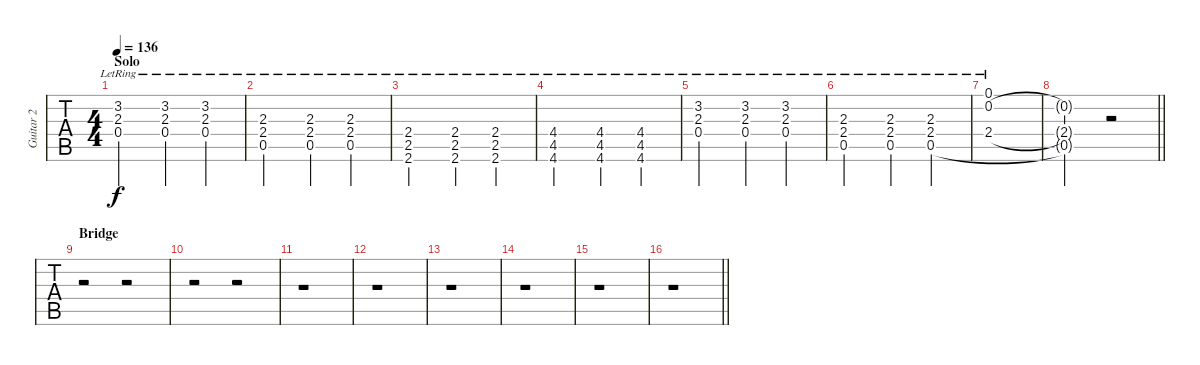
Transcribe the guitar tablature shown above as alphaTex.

\track ("Guitar 2" "Guitar 2") {instrument distortionguitar}
\staff {tabs}
\tuning (E4 B3 G3 D3 A2 D2) {hide}
\ts (4 4)
\section ("" "Solo")
\tempo 136
\clef g2
\ks c
(3.2{lr} 2.3{lr} 0.4{lr}).2{dy f} (3.2{lr} 2.3{lr} 0.4{lr}).4 (3.2{lr} 2.3{lr} 0.4{lr}).4 |
(2.3{lr} 2.4{lr} 0.5{lr}).2 (2.3{lr} 2.4{lr} 0.5{lr}).4 (2.3{lr} 2.4{lr} 0.5{lr}).4 |
(2.4{lr} 2.5{lr} 2.6).2 (2.4{lr} 2.5{lr} 2.6).4 (2.4{lr} 2.5{lr} 2.6).4 |
(4.4{lr} 4.5 4.6{lr}).2 (4.4{lr} 4.5{lr} 4.6{lr}).4 (4.4{lr} 4.5{lr} 4.6{lr}).4 |
(3.2{lr} 2.3{lr} 0.4{lr}).2 (3.2{lr} 2.3{lr} 0.4{lr}).4 (3.2{lr} 2.3{lr} 0.4{lr}).4 |
(2.3{lr} 2.4{lr} 0.5{lr}).2 (2.3{lr} 2.4{lr} 0.5{lr}).4 (2.3{lr} 2.4{lr} 0.5{lr}).4 |
(0.1{lr} 0.2{lr} 2.4{lr}).1 |
\barLineRight lightlight
(0.2{t} 2.4{t} 0.5{t}).2 r.2 |
\section ("" "Bridge")
r.2 r.2 |
r.2 r.2 |
r.1 |
r.1 |
r.1 |
r.1 |
r.1 |
\barLineRight lightlight
r.1
